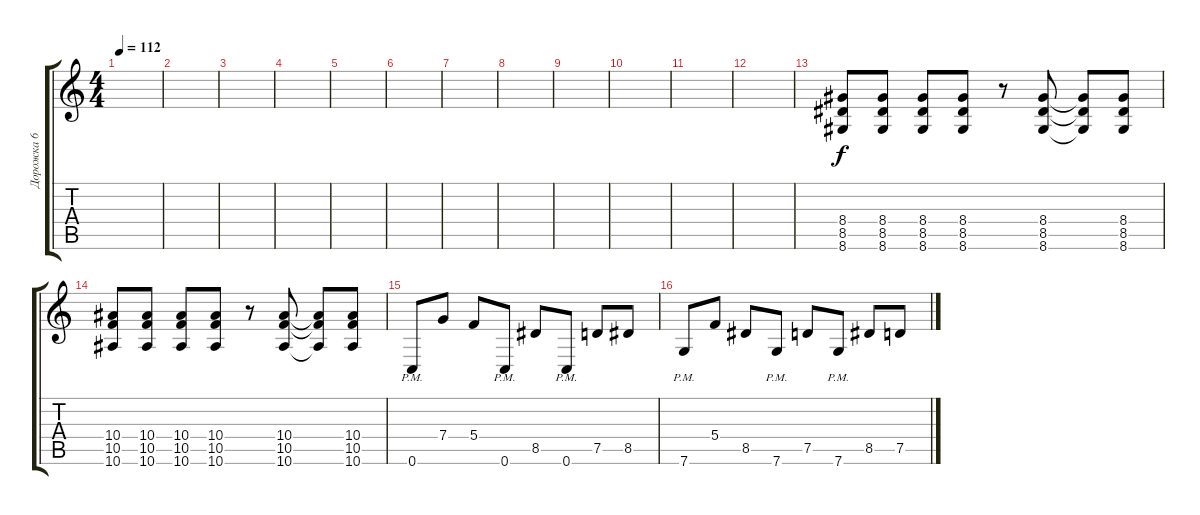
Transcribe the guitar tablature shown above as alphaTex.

\track ("Дорожка 6" "Дорожка 6") {instrument overdrivenguitar}
\staff {score tabs}
\tuning (D4 A3 F3 C3 G2 C2) {hide}
\ts (4 4)
\tempo 112
\clef g2
\ks c
|
|
|
|
|
|
|
|
|
|
|
|
(8.4 8.5 8.6).8 (8.4 8.5 8.6).8 (8.4 8.5 8.6).8 (8.4 8.5 8.6).8 r.8 (8.4 8.5 8.6).8 (8.4{t} 8.5{t} 8.6{t}).8 (8.4 8.5 8.6).8 |
(10.4 10.5 10.6).8 (10.4 10.5 10.6).8 (10.4 10.5 10.6).8 (10.4 10.5 10.6).8 r.8 (10.4 10.5 10.6).8 (10.4{t} 10.5{t} 10.6{t}).8 (10.4 10.5 10.6).8 |
0.6{pm}.8 7.4.8 5.4.8 0.6{pm}.8 8.5.8 0.6{pm}.8 7.5.8 8.5.8 |
7.6{pm}.8 5.4.8 8.5.8 7.6{pm}.8 7.5.8 7.6{pm}.8 8.5.8 7.5.8
